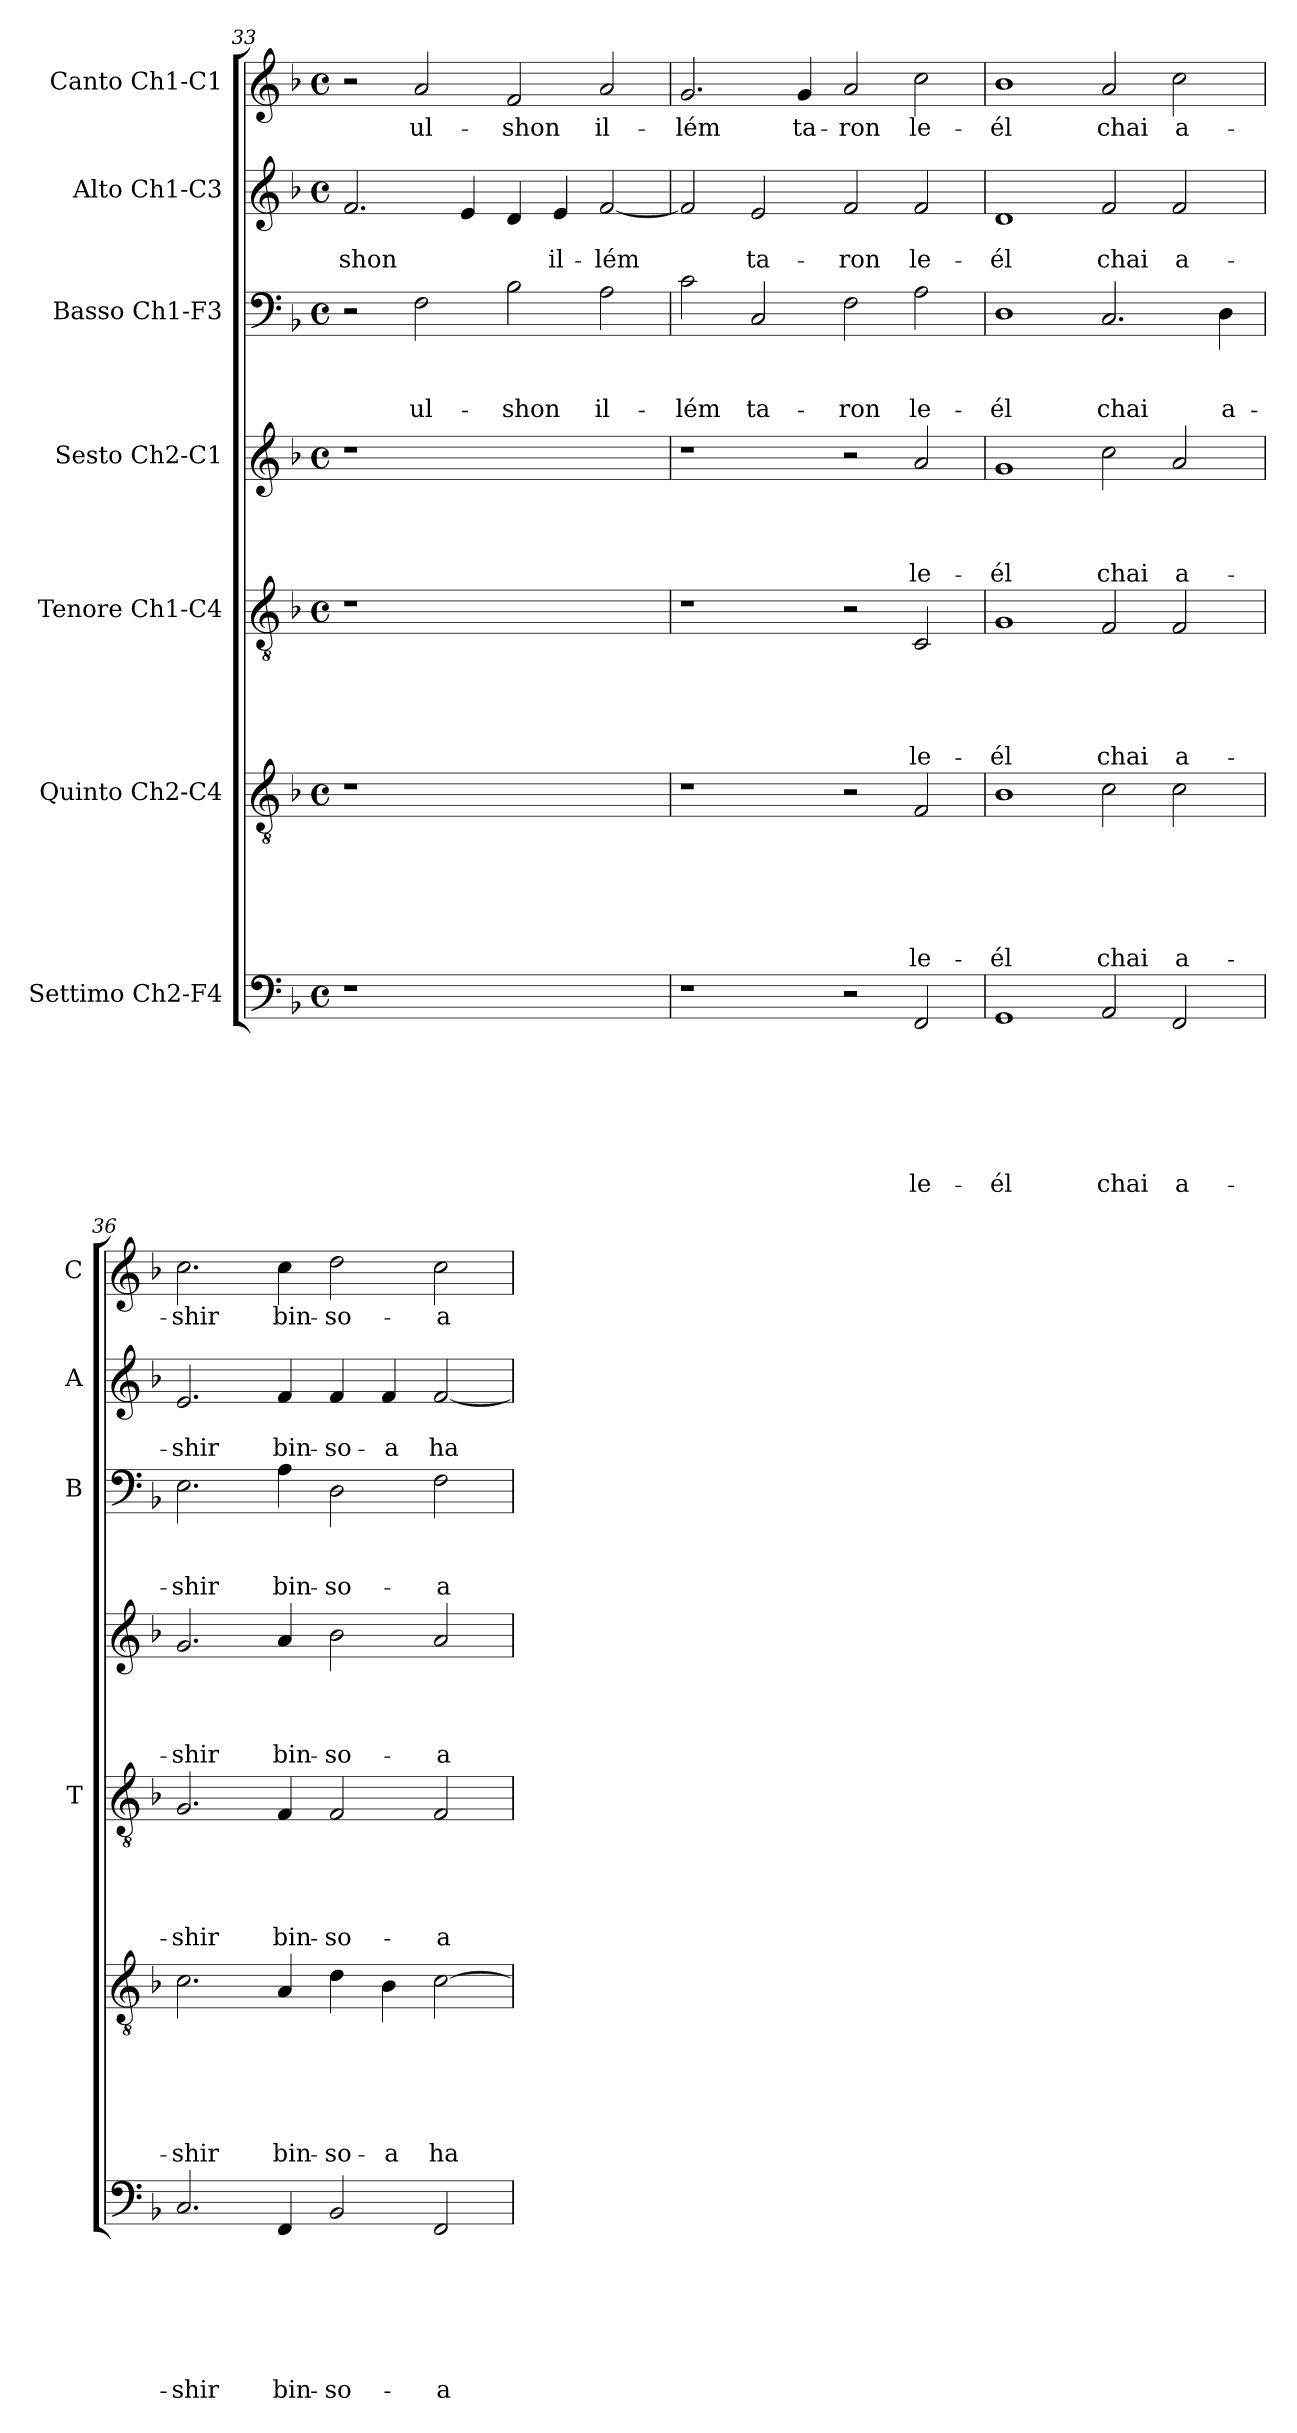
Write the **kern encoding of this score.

**kern	**text	**text	**text	**text	**text	**text	**text	**kern	**text	**text	**text	**text	**text	**text	**kern	**text	**text	**text	**text	**text	**kern	**text	**text	**text	**text	**kern	**text	**text	**text	**kern	**text	**text	**kern	**text
*part7	*part7	*part7	*part7	*part7	*part7	*part7	*part7	*part6	*part6	*part6	*part6	*part6	*part6	*part6	*part5	*part5	*part5	*part5	*part5	*part5	*part4	*part4	*part4	*part4	*part4	*part3	*part3	*part3	*part3	*part2	*part2	*part2	*part1	*part1
*staff7	*staff7	*staff7	*staff7	*staff7	*staff7	*staff7	*staff7	*staff6	*staff6	*staff6	*staff6	*staff6	*staff6	*staff6	*staff5	*staff5	*staff5	*staff5	*staff5	*staff5	*staff4	*staff4	*staff4	*staff4	*staff4	*staff3	*staff3	*staff3	*staff3	*staff2	*staff2	*staff2	*staff1	*staff1
*I"Settimo Ch2-F4	*	*	*	*	*	*	*	*I"Quinto Ch2-C4	*	*	*	*	*	*	*I"Tenore Ch1-C4	*	*	*	*	*	*I"Sesto Ch2-C1	*	*	*	*	*I"Basso Ch1-F3	*	*	*	*I"Alto Ch1-C3	*	*	*I"Canto Ch1-C1	*
*	*	*	*	*	*	*	*	*	*	*	*	*	*	*	*I'T	*	*	*	*	*	*	*	*	*	*	*I'B	*	*	*	*I'A	*	*	*I'C	*
!!LO:PB:g=z
*clefF4	*	*	*	*	*	*	*	*clefGv2	*	*	*	*	*	*	*clefGv2	*	*	*	*	*	*clefG2	*	*	*	*	*clefF4	*	*	*	*clefG2	*	*	*clefG2	*
*k[b-]	*	*	*	*	*	*	*	*k[b-]	*	*	*	*	*	*	*k[b-]	*	*	*	*	*	*k[b-]	*	*	*	*	*k[b-]	*	*	*	*k[b-]	*	*	*k[b-]	*
*F:	*	*	*	*	*	*	*	*F:	*	*	*	*	*	*	*F:	*	*	*	*	*	*F:	*	*	*	*	*F:	*	*	*	*F:	*	*	*F:	*
*M4/4	*	*	*	*	*	*	*	*M4/4	*	*	*	*	*	*	*M4/4	*	*	*	*	*	*M4/4	*	*	*	*	*M4/4	*	*	*	*M4/4	*	*	*M4/4	*
*met(c)	*	*	*	*	*	*	*	*met(c)	*	*	*	*	*	*	*met(c)	*	*	*	*	*	*met(c)	*	*	*	*	*met(c)	*	*	*	*met(c)	*	*	*met(c)	*
=33	=33	=33	=33	=33	=33	=33	=33	=33	=33	=33	=33	=33	=33	=33	=33	=33	=33	=33	=33	=33	=33	=33	=33	=33	=33	=33	=33	=33	=33	=33	=33	=33	=33	=33
!	!	!	!	!	!	!	!	!	!	!	!	!	!	!	!	!	!	!	!	!	!	!	!	!	!	!	!	!	!	!	!	!LO:LY:b	!	!
1r	.	.	.	.	.	.	.	1r	.	.	.	.	.	.	1r	.	.	.	.	.	1r	.	.	.	.	2r	.	.	.	2.f/	.	-shon	2r	.
!	!	!	!	!	!	!	!	!	!	!	!	!	!	!	!	!	!	!	!	!	!	!	!	!	!	!	!	!	!LO:LY:b	!	!	!	!	!LO:LY:b
.	.	.	.	.	.	.	.	.	.	.	.	.	.	.	.	.	.	.	.	.	.	.	.	.	.	2F\	.	.	ul-	.	.	.	2a/	ul-
.	.	.	.	.	.	.	.	.	.	.	.	.	.	.	.	.	.	.	.	.	.	.	.	.	.	.	.	.	.	4e/	.	.	.	.
!	!	!	!	!	!	!	!	!	!	!	!	!	!	!	!	!	!	!	!	!	!	!	!	!	!	!	!	!	!LO:LY:b	!	!	!	!	!LO:LY:b
1ryy	.	.	.	.	.	.	.	1ryy	.	.	.	.	.	.	1ryy	.	.	.	.	.	1ryy	.	.	.	.	2B-\	.	.	-shon	4d/	.	.	2f/	-shon
!	!	!	!	!	!	!	!	!	!	!	!	!	!	!	!	!	!	!	!	!	!	!	!	!	!	!	!	!	!	!	!	!LO:LY:b	!	!
.	.	.	.	.	.	.	.	.	.	.	.	.	.	.	.	.	.	.	.	.	.	.	.	.	.	.	.	.	.	4e/	.	il-	.	.
!	!	!	!	!	!	!	!	!	!	!	!	!	!	!	!	!	!	!	!	!	!	!	!	!	!	!	!	!	!LO:LY:b	!	!	!LO:LY:b	!	!LO:LY:b
.	.	.	.	.	.	.	.	.	.	.	.	.	.	.	.	.	.	.	.	.	.	.	.	.	.	2A\	.	.	il-	[2f/	.	-lém	2a/	il-
=34	=34	=34	=34	=34	=34	=34	=34	=34	=34	=34	=34	=34	=34	=34	=34	=34	=34	=34	=34	=34	=34	=34	=34	=34	=34	=34	=34	=34	=34	=34	=34	=34	=34	=34
!	!	!	!	!	!	!	!	!	!	!	!	!	!	!	!	!	!	!	!	!	!	!	!	!	!	!	!	!	!LO:LY:b	!	!	!	!	!LO:LY:b
1r	.	.	.	.	.	.	.	1r	.	.	.	.	.	.	1r	.	.	.	.	.	1r	.	.	.	.	2c\	.	.	-lém	2f/]	.	.	2.g/	-lém
!	!	!	!	!	!	!	!	!	!	!	!	!	!	!	!	!	!	!	!	!	!	!	!	!	!	!	!	!	!LO:LY:b	!	!	!LO:LY:b	!	!
.	.	.	.	.	.	.	.	.	.	.	.	.	.	.	.	.	.	.	.	.	.	.	.	.	.	2C/	.	.	ta-	2e/	.	ta-	.	.
!	!	!	!	!	!	!	!	!	!	!	!	!	!	!	!	!	!	!	!	!	!	!	!	!	!	!	!	!	!	!	!	!	!	!LO:LY:b
.	.	.	.	.	.	.	.	.	.	.	.	.	.	.	.	.	.	.	.	.	.	.	.	.	.	.	.	.	.	.	.	.	4g/	ta-
!	!	!	!	!	!	!	!	!	!	!	!	!	!	!	!	!	!	!	!	!	!	!	!	!	!	!	!	!	!LO:LY:b	!	!	!LO:LY:b	!	!LO:LY:b
2r	.	.	.	.	.	.	.	2r	.	.	.	.	.	.	2r	.	.	.	.	.	2r	.	.	.	.	2F\	.	.	-ron	2f/	.	-ron	2a/	-ron
!	!	!	!	!	!	!	!LO:LY:b	!	!	!	!	!	!	!LO:LY:b	!	!	!	!	!	!LO:LY:b	!	!	!	!	!LO:LY:b	!	!	!	!LO:LY:b	!	!	!LO:LY:b	!	!LO:LY:b
2FF/	.	.	.	.	.	.	le-	2F/	.	.	.	.	.	le-	2C/	.	.	.	.	le-	2a/	.	.	.	le-	2A\	.	.	le-	2f/	.	le-	2cc\	le-
=35	=35	=35	=35	=35	=35	=35	=35	=35	=35	=35	=35	=35	=35	=35	=35	=35	=35	=35	=35	=35	=35	=35	=35	=35	=35	=35	=35	=35	=35	=35	=35	=35	=35	=35
!	!	!	!	!	!	!	!LO:LY:b	!	!	!	!	!	!	!LO:LY:b	!	!	!	!	!	!LO:LY:b	!	!	!	!	!LO:LY:b	!	!	!	!LO:LY:b	!	!	!LO:LY:b	!	!LO:LY:b
1GG	.	.	.	.	.	.	-él	1B-	.	.	.	.	.	-él	1G	.	.	.	.	-él	1g	.	.	.	-él	1D	.	.	-él	1d	.	-él	1b-	-él
!	!	!	!	!	!	!	!LO:LY:b	!	!	!	!	!	!	!LO:LY:b	!	!	!	!	!	!LO:LY:b	!	!	!	!	!LO:LY:b	!	!	!	!LO:LY:b	!	!	!LO:LY:b	!	!LO:LY:b
2AA/	.	.	.	.	.	.	chai	2c\	.	.	.	.	.	chai	2F/	.	.	.	.	chai	2cc\	.	.	.	chai	2.C/	.	.	chai	2f/	.	chai	2a/	chai
!	!	!	!	!	!	!	!LO:LY:b	!	!	!	!	!	!	!LO:LY:b	!	!	!	!	!	!LO:LY:b	!	!	!	!	!LO:LY:b	!	!	!	!	!	!	!LO:LY:b	!	!LO:LY:b
2FF/	.	.	.	.	.	.	a-	2c\	.	.	.	.	.	a-	2F/	.	.	.	.	a-	2a/	.	.	.	a-	.	.	.	.	2f/	.	a-	2cc\	a-
!	!	!	!	!	!	!	!	!	!	!	!	!	!	!	!	!	!	!	!	!	!	!	!	!	!	!	!	!	!LO:LY:b	!	!	!	!	!
.	.	.	.	.	.	.	.	.	.	.	.	.	.	.	.	.	.	.	.	.	.	.	.	.	.	4D\	.	.	a-	.	.	.	.	.
=36	=36	=36	=36	=36	=36	=36	=36	=36	=36	=36	=36	=36	=36	=36	=36	=36	=36	=36	=36	=36	=36	=36	=36	=36	=36	=36	=36	=36	=36	=36	=36	=36	=36	=36
!	!	!	!	!	!	!	!LO:LY:b	!	!	!	!	!	!	!LO:LY:b	!	!	!	!	!	!LO:LY:b	!	!	!	!	!LO:LY:b	!	!	!	!LO:LY:b	!	!	!LO:LY:b	!	!LO:LY:b
2.C/	.	.	.	.	.	.	-shir	2.c\	.	.	.	.	.	-shir	2.G/	.	.	.	.	-shir	2.g/	.	.	.	-shir	2.E\	.	.	-shir	2.e/	.	-shir	2.cc\	-shir
!	!	!	!	!	!	!	!LO:LY:b	!	!	!	!	!	!	!LO:LY:b	!	!	!	!	!	!LO:LY:b	!	!	!	!	!LO:LY:b	!	!	!	!LO:LY:b	!	!	!LO:LY:b	!	!LO:LY:b
4FF/	.	.	.	.	.	.	bin-	4A/	.	.	.	.	.	bin-	4F/	.	.	.	.	bin-	4a/	.	.	.	bin-	4A\	.	.	bin-	4f/	.	bin-	4cc\	bin-
!	!	!	!	!	!	!	!LO:LY:b	!	!	!	!	!	!	!LO:LY:b	!	!	!	!	!	!LO:LY:b	!	!	!	!	!LO:LY:b	!	!	!	!LO:LY:b	!	!	!LO:LY:b	!	!LO:LY:b
2BB-/	.	.	.	.	.	.	-so-	4d\	.	.	.	.	.	-so-	2F/	.	.	.	.	-so-	2b-\	.	.	.	-so-	2D\	.	.	-so-	4f/	.	-so-	2dd\	-so-
!	!	!	!	!	!	!	!	!	!	!	!	!	!	!LO:LY:b	!	!	!	!	!	!	!	!	!	!	!	!	!	!	!	!	!	!LO:LY:b	!	!
.	.	.	.	.	.	.	.	4B-\	.	.	.	.	.	-a	.	.	.	.	.	.	.	.	.	.	.	.	.	.	.	4f/	.	-a	.	.
!	!	!	!	!	!	!	!LO:LY:b	!	!	!	!	!	!	!LO:LY:b	!	!	!	!	!	!LO:LY:b	!	!	!	!	!LO:LY:b	!	!	!	!LO:LY:b	!	!	!LO:LY:b	!	!LO:LY:b
2FF/	.	.	.	.	.	.	-a	[2c\	.	.	.	.	.	ha-	2F/	.	.	.	.	-a	2a/	.	.	.	-a	2F\	.	.	-a	[2f/	.	ha-	2cc\	-a
=	=	=	=	=	=	=	=	=	=	=	=	=	=	=	=	=	=	=	=	=	=	=	=	=	=	=	=	=	=	=	=	=	=	=
*-	*-	*-	*-	*-	*-	*-	*-	*-	*-	*-	*-	*-	*-	*-	*-	*-	*-	*-	*-	*-	*-	*-	*-	*-	*-	*-	*-	*-	*-	*-	*-	*-	*-	*-
